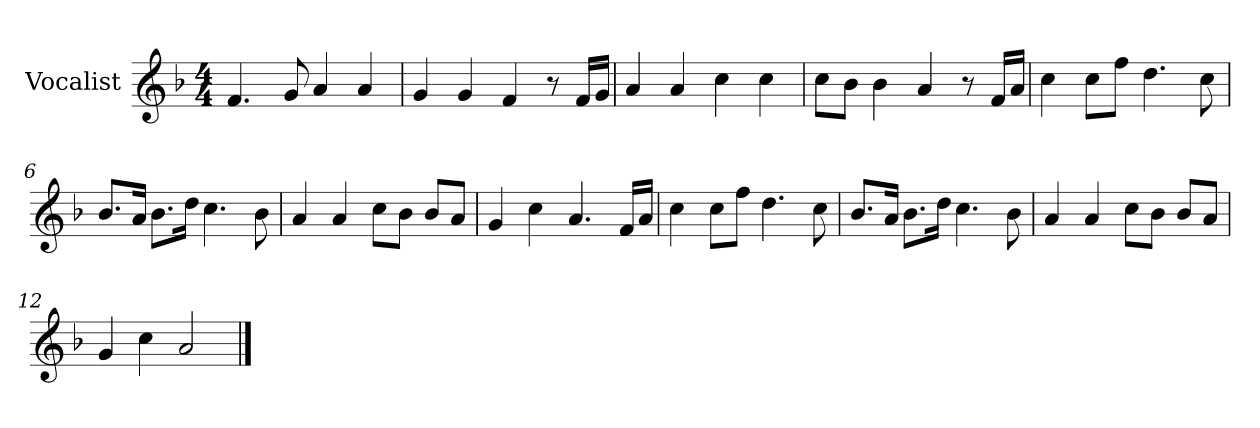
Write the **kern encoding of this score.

**kern
*part1
*staff1
*I"Vocalist
*k[b-]
*F:
*M4/4
=1
4.f
8g
4a
4a
=2
4g
4g
4f
8r
16fLL
16gJJ
=3
4a
4a
4cc
4cc
=4
8ccL
8b-J
4b-
4a
8r
16fLL
16aJJ
=5
4cc
8ccL
8ffJ
4.dd
8cc
=6
8.b-L
16aJk
8.b-L
16ddJk
4.cc
8b-
=7
4a
4a
8ccL
8b-J
8b-L
8aJ
=8
4g
4cc
4.a
16fLL
16aJJ
=9
4cc
8ccL
8ffJ
4.dd
8cc
=10
8.b-L
16aJk
8.b-L
16ddJk
4.cc
8b-
=11
4a
4a
8ccL
8b-J
8b-L
8aJ
=12
4g
4cc
2a
==
*-
